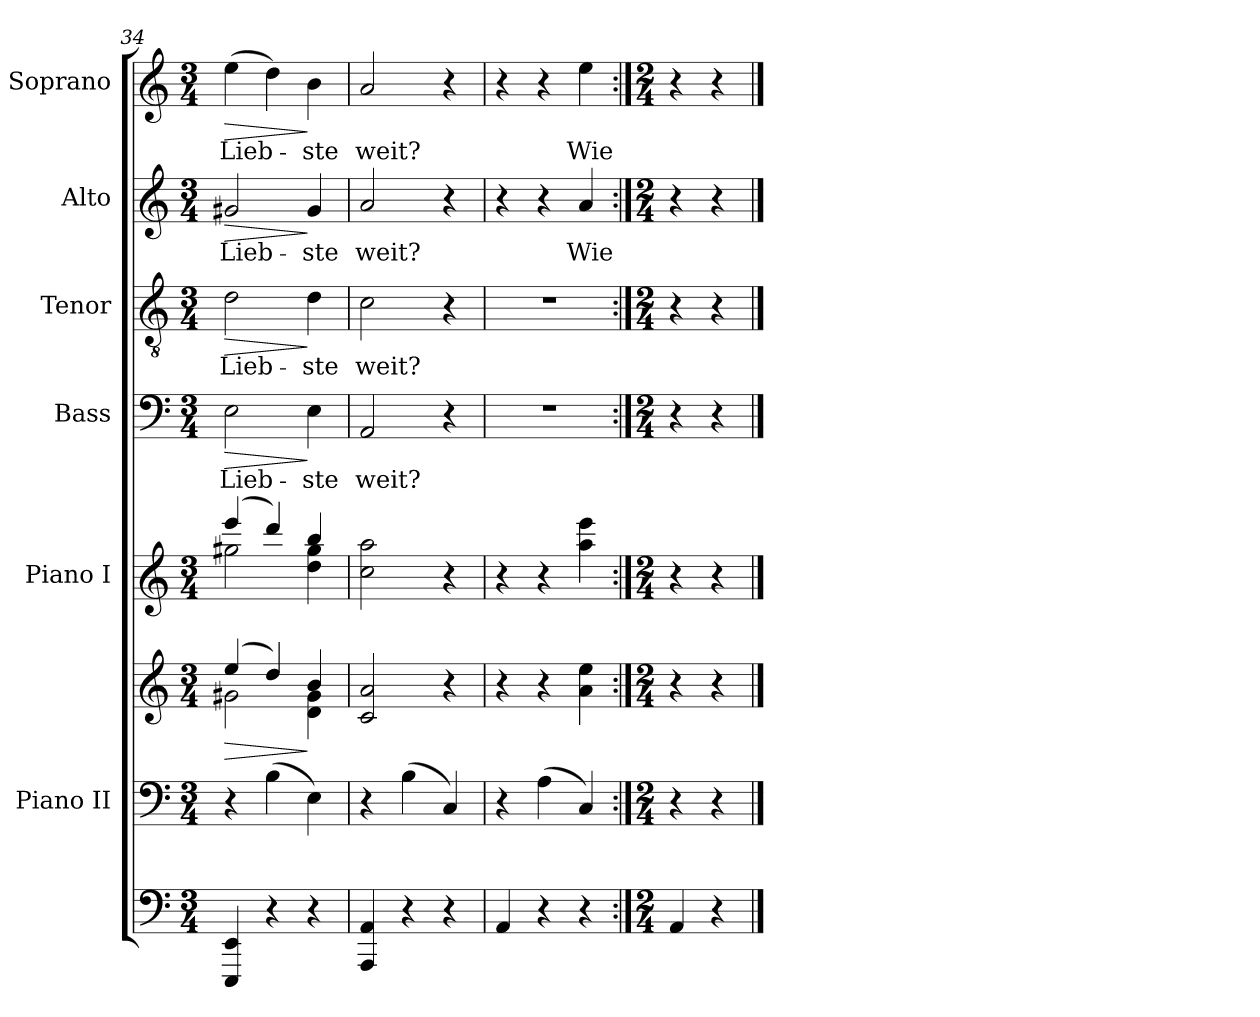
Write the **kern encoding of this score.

**kern	**kern	**kern	**dynam	**kern	**kern	**text	**dynam	**kern	**text	**dynam	**kern	**text	**dynam	**kern	**text	**dynam
*part8	*part7	*part6	*part6	*part5	*part4	*part4	*part4	*part3	*part3	*part3	*part2	*part2	*part2	*part1	*part1	*part1
*staff8	*staff7	*staff6	*staff6	*staff5	*staff4	*staff4	*staff4	*staff3	*staff3	*staff3	*staff2	*staff2	*staff2	*staff1	*staff1	*staff1
*	*I"Piano II	*	*	*I"Piano I	*I"Bass	*	*	*I"Tenor	*	*	*I"Alto	*	*	*I"Soprano	*	*
*	*I'II	*	*	*I'I	*I'B.	*	*	*I'T.	*	*	*I'A.	*	*	*I'S.	*	*
*clefF4	*clefF4	*clefG2	*	*clefG2	*clefF4	*	*	*clefGv2	*	*	*clefG2	*	*	*clefG2	*	*
*	*	*	*	*	*	*	*	*ITrd7c12	*	*	*	*	*	*	*	*
*k[]	*k[]	*k[]	*	*k[]	*k[]	*	*	*k[]	*	*	*k[]	*	*	*k[]	*	*
*C:	*C:	*C:	*	*C:	*C:	*	*	*C:	*	*	*C:	*	*	*C:	*	*
*M3/4	*M3/4	*M3/4	*	*M3/4	*M3/4	*	*	*M3/4	*	*	*M3/4	*	*	*M3/4	*	*
=34	=34	=34	=34	=34	=34	=34	=34	=34	=34	=34	=34	=34	=34	=34	=34	=34
!	!	!	!LO:HP:b	!	!	!	!	!	!	!	!	!	!	!	!	!
*	*	*^	*	*^	*	*	*	*	*	*	*	*	*	*	*	*
!	!	!	!	!	!	!	!	!LO:LY:b:color=#000000	!LO:HP:b	!	!	!	!	!	!	!	!	!
!	!	!	!	!	!	!	!	!	!	!	!LO:LY:b:color=#000000	!LO:HP:b	!	!	!	!	!	!
!	!	!	!	!	!	!	!	!	!	!	!	!	!	!LO:LY:b:color=#000000	!LO:HP:b	!	!	!
!	!	!	!	!	!	!	!	!	!	!	!	!	!	!	!	!	!LO:LY:b:color=#000000	!LO:HP:b
4EEEi/ 4EEi	4r	(4eei/	2g#Xi\	>	(4eeei/	2gg#Xi\	2Ei\	Lieb-	>	2Di\	Lieb-	>	2g#Xi/	Lieb-	>	(4eei\	Lieb-	>
4r	(4Bi\	4ddi/)	.	.	4dddi/)	.	.	.	.	.	.	.	.	.	.	4ddi\)	.	.
!	!	!	!	!	!	!	!	!LO:LY:b:color=#000000	!	!	!	!	!	!	!	!	!	!
!	!	!	!	!	!	!	!	!	!	!	!LO:LY:b:color=#000000	!	!	!	!	!	!	!
!	!	!	!	!	!	!	!	!	!	!	!	!	!	!LO:LY:b:color=#000000	!	!	!	!
!	!	!	!	!	!	!	!	!	!	!	!	!	!	!	!	!	!LO:LY:b:color=#000000	!
4r	4Ei\)	4bi/	4di\ 4g#i	]	4bbi/	4ddi\ 4gg#i	4Ei\	-ste	]	4Di\	-ste	]	4g#i/	-ste	]	4bi\	-ste	]
*	*	*v	*v	*	*	*	*	*	*	*	*	*	*	*	*	*	*	*
*	*	*	*	*v	*v	*	*	*	*	*	*	*	*	*	*	*	*
=35	=35	=35	=35	=35	=35	=35	=35	=35	=35	=35	=35	=35	=35	=35	=35	=35
*	*	*^	*	*^	*	*	*	*	*	*	*	*	*	*	*	*
!	!	!	!	!	!	!	!	!LO:LY:b:color=#000000	!	!	!	!	!	!	!	!	!	!
*	*	*v	*v	*	*	*	*	*	*	*	*	*	*	*	*	*	*	*
*	*	*	*	*v	*v	*	*	*	*	*	*	*	*	*	*	*	*
*	*	*^	*	*^	*	*	*	*	*	*	*	*	*	*	*	*
!	!	!	!	!	!	!	!	!	!	!	!LO:LY:b:color=#000000	!	!	!	!	!	!	!
*	*	*v	*v	*	*	*	*	*	*	*	*	*	*	*	*	*	*	*
*	*	*	*	*v	*v	*	*	*	*	*	*	*	*	*	*	*	*
*	*	*^	*	*^	*	*	*	*	*	*	*	*	*	*	*	*
!	!	!	!	!	!	!	!	!	!	!	!	!	!	!LO:LY:b:color=#000000	!	!	!	!
*	*	*v	*v	*	*	*	*	*	*	*	*	*	*	*	*	*	*	*
*	*	*	*	*v	*v	*	*	*	*	*	*	*	*	*	*	*	*
*	*	*^	*	*^	*	*	*	*	*	*	*	*	*	*	*	*
!	!	!	!	!	!	!	!	!	!	!	!	!	!	!	!	!	!LO:LY:b:color=#000000	!
*	*	*v	*v	*	*	*	*	*	*	*	*	*	*	*	*	*	*	*
*	*	*	*	*v	*v	*	*	*	*	*	*	*	*	*	*	*	*
4AAAi/ 4AAi	4r	2ci/ 2ai	.	2cci\ 2aai	2AAi/	weit?	.	2Ci\	weit?	.	2ai/	weit?	.	2ai/	weit?	.
4r	(4Bi\	.	.	.	.	.	.	.	.	.	.	.	.	.	.	.
4r	4Ci/)	4r	.	4r	4r	.	.	4r	.	.	4r	.	.	4r	.	.
=36	=36	=36	=36	=36	=36	=36	=36	=36	=36	=36	=36	=36	=36	=36	=36	=36
!	!	!	!	!	!LO:N:vis=1	!	!	!LO:N:vis=1	!	!	!	!	!	!	!	!
4AAi/	4r	4r	.	4r	2.r	.	.	2.r	.	.	4r	.	.	4r	.	.
4r	(4Ai\	4r	.	4r	.	.	.	.	.	.	4r	.	.	4r	.	.
!	!	!	!	!	!	!	!	!	!	!	!	!LO:LY:b:color=#000000	!	!	!	!
!	!	!	!	!	!	!	!	!	!	!	!	!	!	!	!LO:LY:b:color=#000000	!
4r	4Ci/)	4ai\ 4eei	.	4aai\ 4eeei	.	.	.	.	.	.	4ai/	Wie	.	4eei\	Wie	.
=37:|!	=37:|!	=37:|!	=37:|!	=37:|!	=37:|!	=37:|!	=37:|!	=37:|!	=37:|!	=37:|!	=37:|!	=37:|!	=37:|!	=37:|!	=37:|!	=37:|!
*M2/4	*M2/4	*M2/4	*	*M2/4	*M2/4	*	*	*M2/4	*	*	*M2/4	*	*	*M2/4	*	*
4AAi/	4r	4r	.	4r	4r	.	.	4r	.	.	4r	.	.	4r	.	.
4r	4r	4r	.	4r	4r	.	.	4r	.	.	4r	.	.	4r	.	.
==	==	==	==	==	==	==	==	==	==	==	==	==	==	==	==	==
*-	*-	*-	*-	*-	*-	*-	*-	*-	*-	*-	*-	*-	*-	*-	*-	*-
